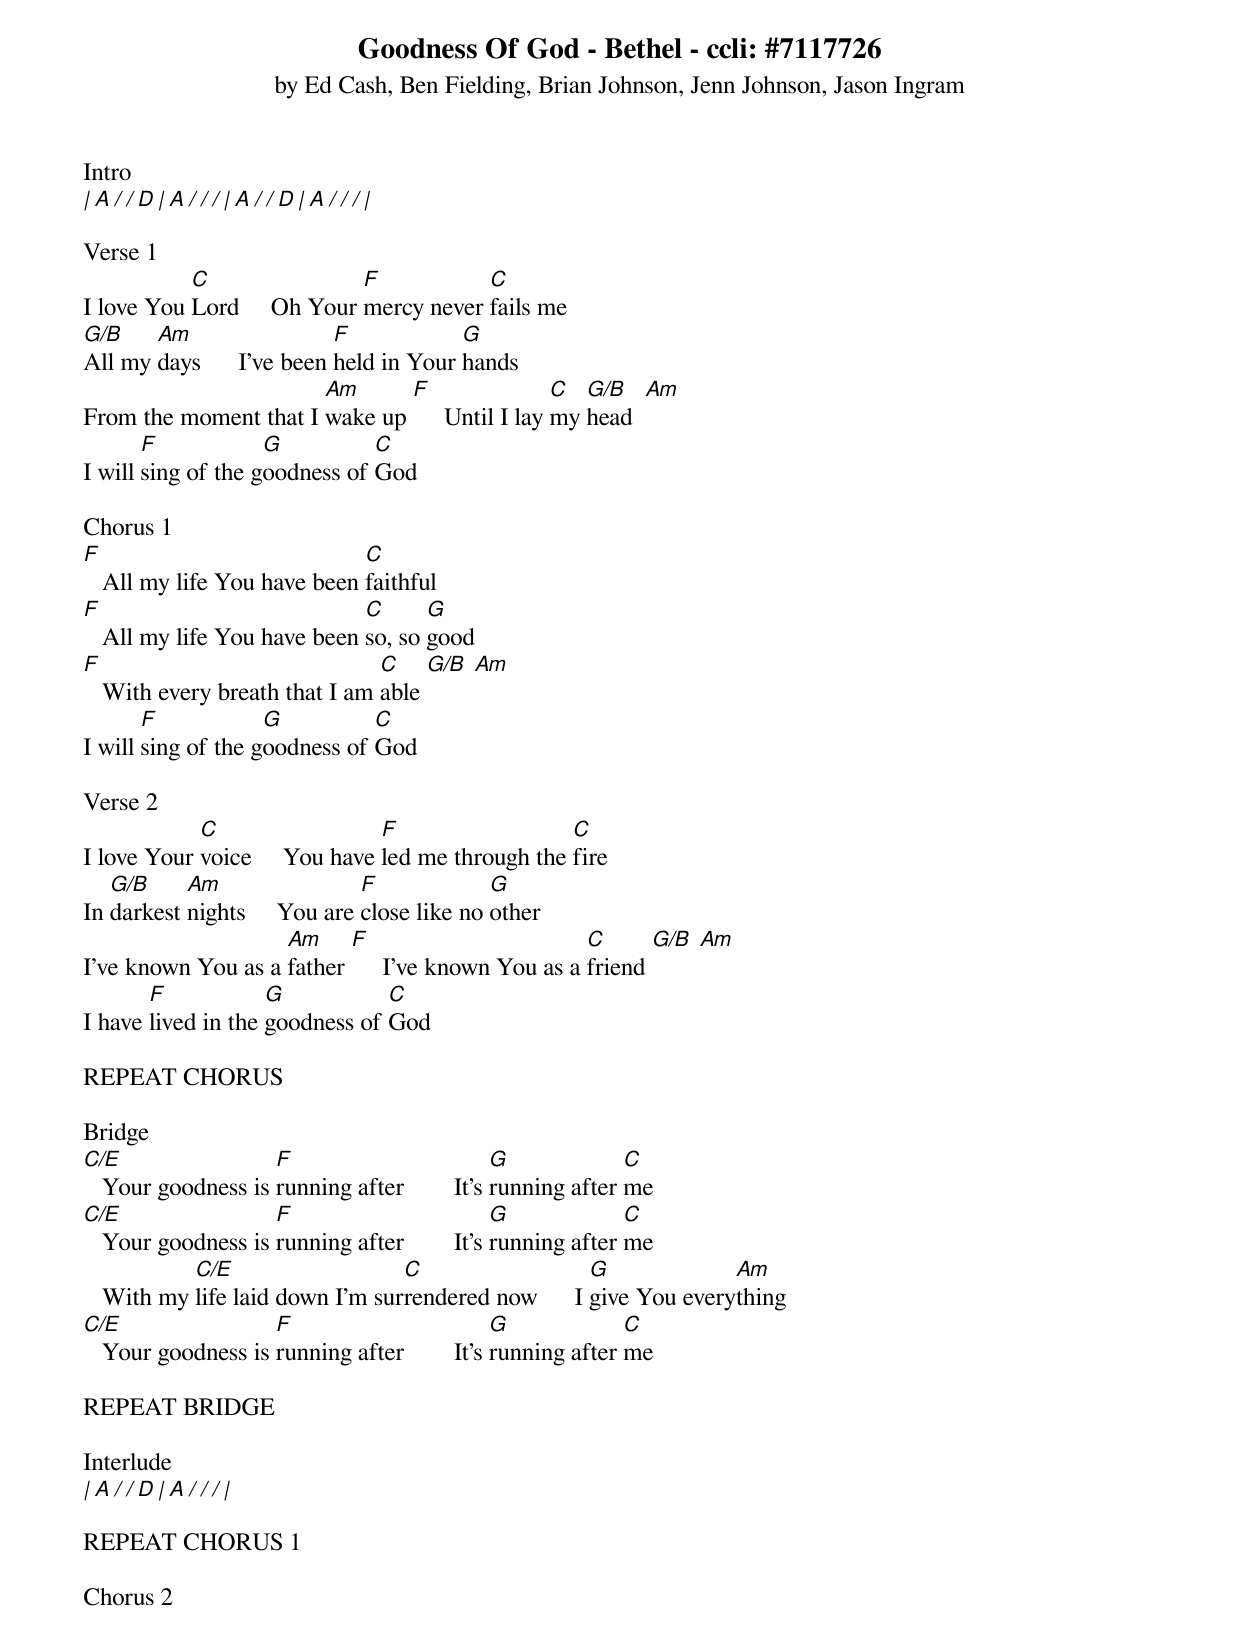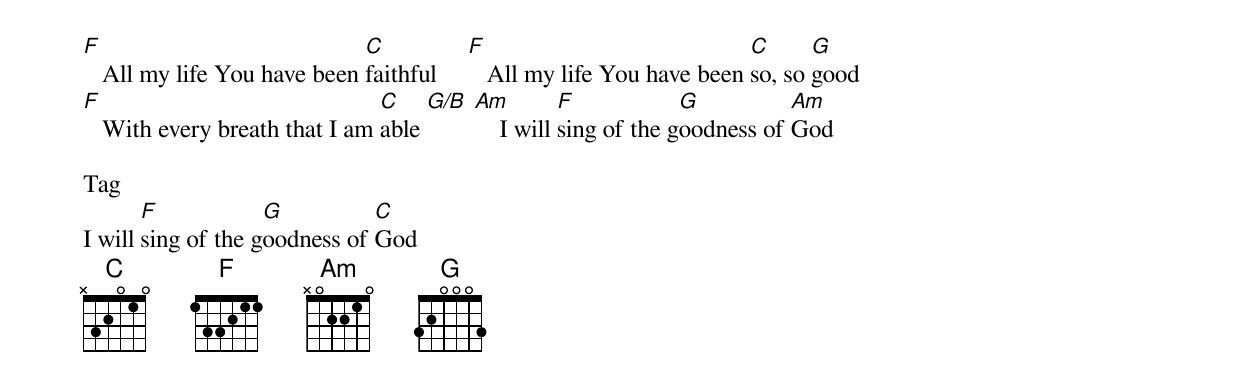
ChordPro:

{title: Goodness Of God - Bethel - ccli: #7117726}
{subtitle: by Ed Cash, Ben Fielding, Brian Johnson, Jenn Johnson, Jason Ingram}
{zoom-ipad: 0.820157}
Intro
[| A / / D | A / / / | A / / D | A / / / |]

Verse 1
I love You [C]Lord     Oh Your [F]mercy never [C]fails me
[G/B]All my [Am]days      I've been [F]held in Your [G]hands
From the moment that I [Am]wake up [F]     Until I lay [C]my [G/B]head  [Am]
I will [F]sing of the g[G]oodness of [C]God

Chorus 1
[F]   All my life You have been [C]faithful
[F]   All my life You have been [C]so, so [G]good
[F]   With every breath that I am [C]able [G/B] [Am]
I will [F]sing of the g[G]oodness of [C]God

Verse 2
I love Your [C]voice     You have [F]led me through the [C]fire
In [G/B]darkest [Am]nights     You are [F]close like no [G]other
I've known You as a [Am]father [F]     I've known You as a [C]friend [G/B] [Am]
I have [F]lived in the [G]goodness of [C]God

REPEAT CHORUS

Bridge
[C/E]   Your goodness is [F]running after        It's [G]running after [C]me
[C/E]   Your goodness is [F]running after        It's [G]running after [C]me
   With my [C/E]life laid down I'm sur[C]rendered now      I [G]give You every[Am]thing
[C/E]   Your goodness is [F]running after        It's [G]running after [C]me

REPEAT BRIDGE

Interlude
[| A / / D | A / / / |]

REPEAT CHORUS 1

Chorus 2
[F]   All my life You have been [C]faithful     [F]   All my life You have been [C]so, so [G]good
[F]   With every breath that I am [C]able [G/B] [Am]    I will [F]sing of the g[G]oodness of [Am]God

Tag
I will [F]sing of the g[G]oodness of [C]God
